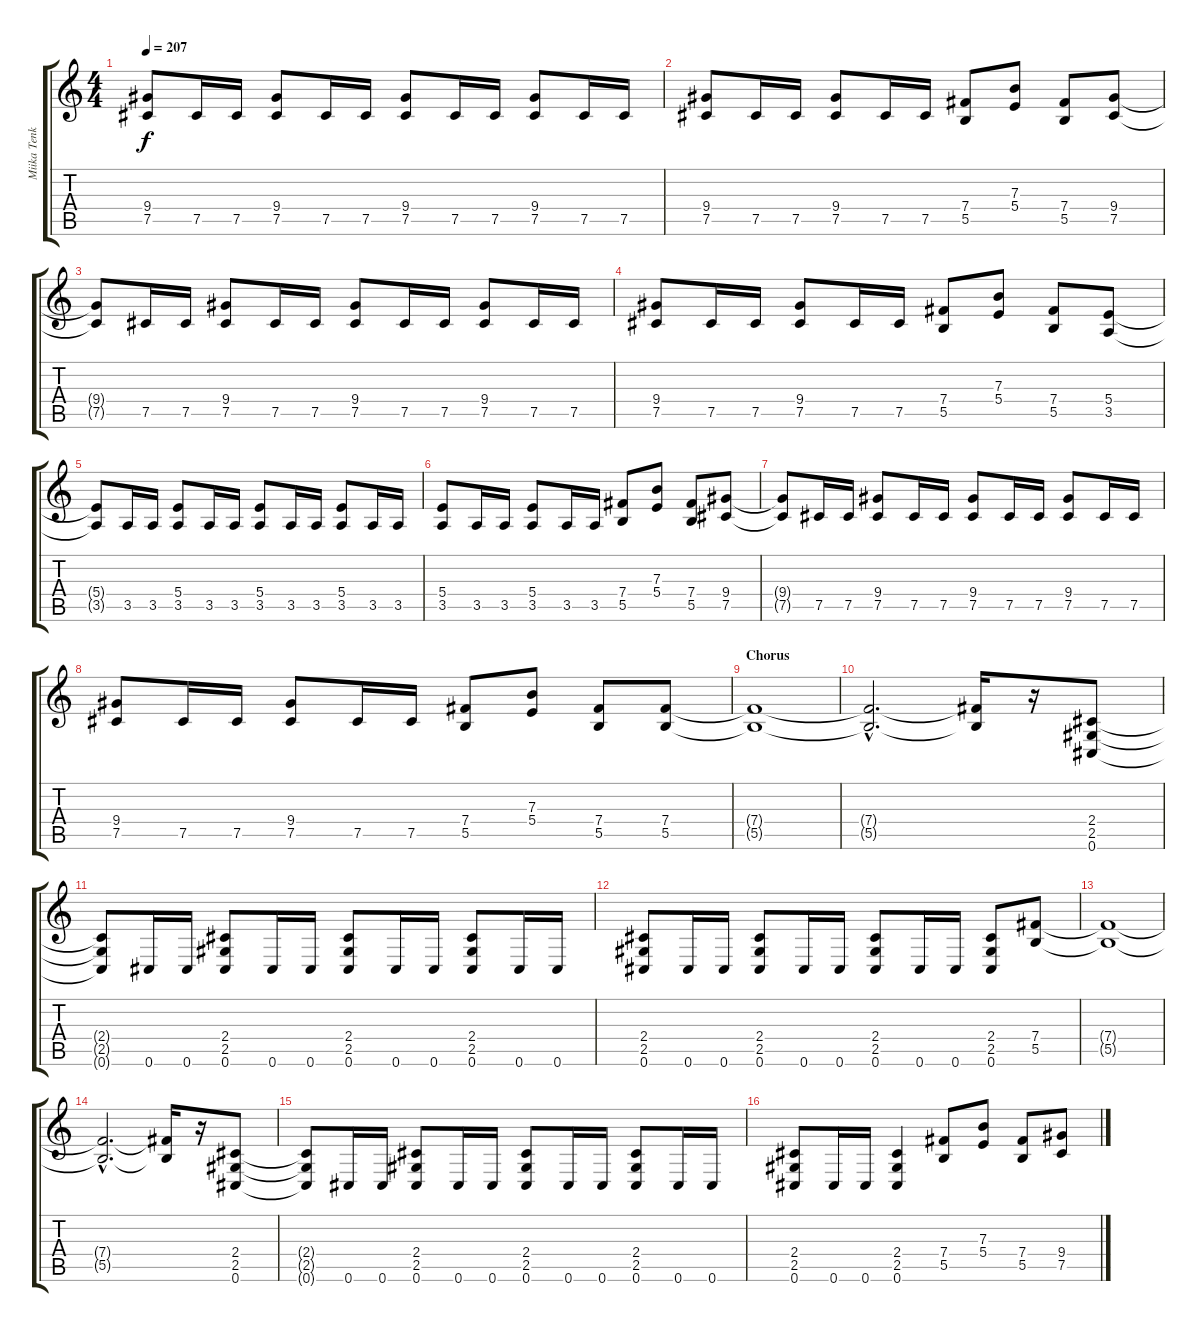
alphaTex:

\track ("Miika Tenkkula" "Miika Tenk") {instrument overdrivenguitar}
\staff {score tabs}
\tuning (Db4 Ab3 E3 B2 Gb2 Db2) {hide}
\ts (4 4)
\tempo 207
\clef g2
\ks c
(9.4{t} 7.5{t}).8{dy f} 7.5.16 7.5.16 (9.4 7.5).8 7.5.16 7.5.16 (9.4 7.5).8 7.5.16 7.5.16 (9.4 7.5).8 7.5.16 7.5.16 |
(9.4 7.5).8 7.5.16 7.5.16 (9.4 7.5).8 7.5.16 7.5.16 (7.4 5.5).8 (7.3 5.4).8 (7.4 5.5).8 (9.4 7.5).8 |
(9.4{t} 7.5{t}).8 7.5.16 7.5.16 (9.4 7.5).8 7.5.16 7.5.16 (9.4 7.5).8 7.5.16 7.5.16 (9.4 7.5).8 7.5.16 7.5.16 |
(9.4 7.5).8 7.5.16 7.5.16 (9.4 7.5).8 7.5.16 7.5.16 (7.4 5.5).8 (7.3 5.4).8 (7.4 5.5).8 (5.4 3.5).8 |
(5.4{t} 3.5{t}).8 3.5.16 3.5.16 (5.4 3.5).8 3.5.16 3.5.16 (5.4 3.5).8 3.5.16 3.5.16 (5.4 3.5).8 3.5.16 3.5.16 |
(5.4 3.5).8 3.5.16 3.5.16 (5.4 3.5).8 3.5.16 3.5.16 (7.4 5.5).8 (7.3 5.4).8 (7.4 5.5).8 (9.4 7.5).8 |
(9.4{t} 7.5{t}).8 7.5.16 7.5.16 (9.4 7.5).8 7.5.16 7.5.16 (9.4 7.5).8 7.5.16 7.5.16 (9.4 7.5).8 7.5.16 7.5.16 |
(9.4 7.5).8 7.5.16 7.5.16 (9.4 7.5).8 7.5.16 7.5.16 (7.4 5.5).8 (7.3 5.4).8 (7.4 5.5).8 (7.4 5.5).8 |
\section ("" "Chorus")
(7.4{t} 5.5{t}).1 |
(7.4{hac t} 5.5{hac t}).2{d} (7.4{t} 5.5{t}).16 r.16 (2.4 2.5 0.6).8 |
(2.4{t} 2.5{t} 0.6{t}).8 0.6.16 0.6.16 (2.4 2.5 0.6).8 0.6.16 0.6.16 (2.4 2.5 0.6).8 0.6.16 0.6.16 (2.4 2.5 0.6).8 0.6.16 0.6.16 |
(2.4 2.5 0.6).8 0.6.16 0.6.16 (2.4 2.5 0.6).8 0.6.16 0.6.16 (2.4 2.5 0.6).8 0.6.16 0.6.16 (2.4 2.5 0.6).8 (7.4 5.5).8 |
(7.4{t} 5.5{t}).1 |
(7.4{hac t} 5.5{hac t}).2{d} (7.4{t} 5.5{t}).16 r.16 (2.4 2.5 0.6).8 |
(2.4{t} 2.5{t} 0.6{t}).8 0.6.16 0.6.16 (2.4 2.5 0.6).8 0.6.16 0.6.16 (2.4 2.5 0.6).8 0.6.16 0.6.16 (2.4 2.5 0.6).8 0.6.16 0.6.16 |
(2.4 2.5 0.6).8 0.6.16 0.6.16 (2.4 2.5 0.6).4 (7.4 5.5).8 (7.3 5.4).8 (7.4 5.5).8 (9.4 7.5).8
